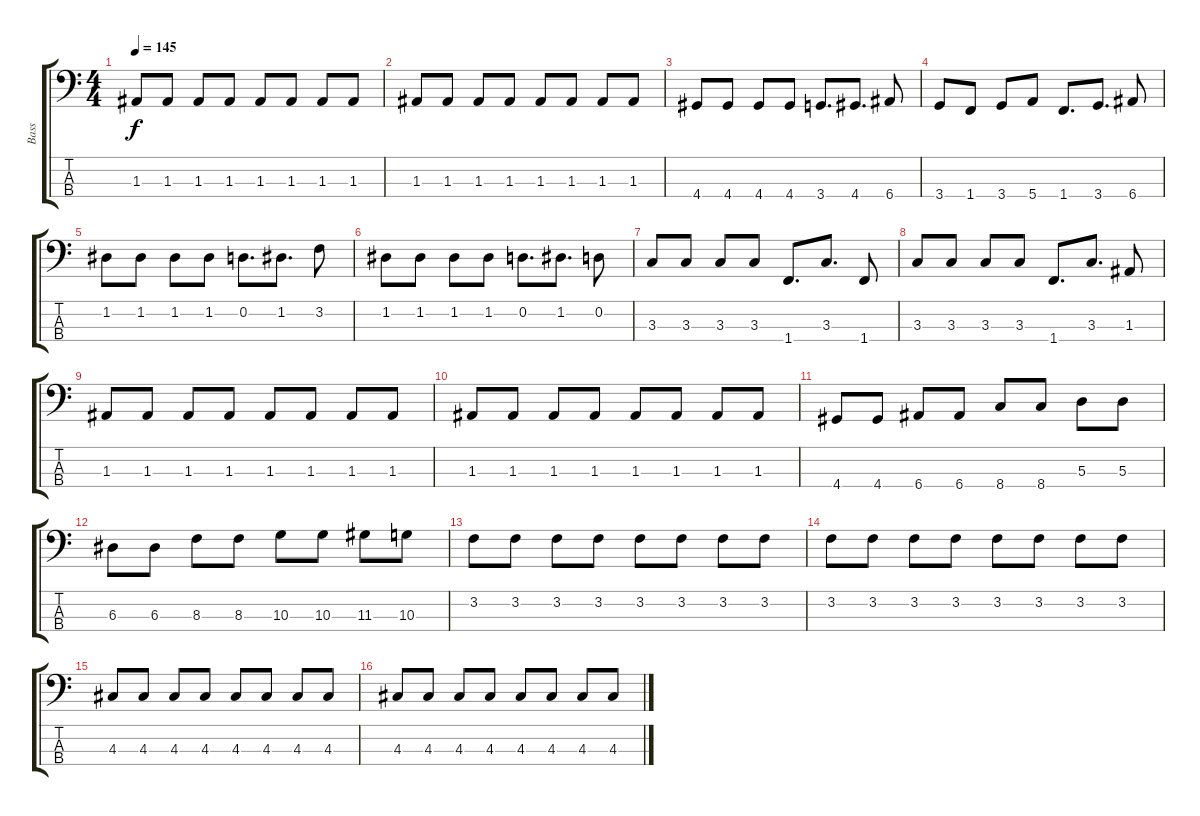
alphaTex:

\track ("Bass" "Bass") {instrument electricbassfinger}
\staff {score tabs}
\tuning (G2 D2 A1 E1) {hide}
\ts (4 4)
\tempo 145
\clef f4
\ks c
1.3.8{dy f} 1.3.8 1.3.8 1.3.8 1.3.8 1.3.8 1.3.8 1.3.8 |
1.3.8 1.3.8 1.3.8 1.3.8 1.3.8 1.3.8 1.3.8 1.3.8 |
4.4.8 4.4.8 4.4.8 4.4.8 3.4.8{d} 4.4.8{d} 6.4.8 |
3.4.8 1.4.8 3.4.8 5.4.8 1.4.8{d} 3.4.8{d} 6.4.8 |
1.2.8 1.2.8 1.2.8 1.2.8 0.2.8{d} 1.2.8{d} 3.2.8 |
1.2.8 1.2.8 1.2.8 1.2.8 0.2.8{d} 1.2.8{d} 0.2.8 |
3.3.8 3.3.8 3.3.8 3.3.8 1.4.8{d} 3.3.8{d} 1.4.8 |
3.3.8 3.3.8 3.3.8 3.3.8 1.4.8{d} 3.3.8{d} 1.3.8 |
1.3.8 1.3.8 1.3.8 1.3.8 1.3.8 1.3.8 1.3.8 1.3.8 |
1.3.8 1.3.8 1.3.8 1.3.8 1.3.8 1.3.8 1.3.8 1.3.8 |
4.4.8 4.4.8 6.4.8 6.4.8 8.4.8 8.4.8 5.3.8 5.3.8 |
6.3.8 6.3.8 8.3.8 8.3.8 10.3.8 10.3.8 11.3.8 10.3.8 |
3.2.8 3.2.8 3.2.8 3.2.8 3.2.8 3.2.8 3.2.8 3.2.8 |
3.2.8 3.2.8 3.2.8 3.2.8 3.2.8 3.2.8 3.2.8 3.2.8 |
4.3.8 4.3.8 4.3.8 4.3.8 4.3.8 4.3.8 4.3.8 4.3.8 |
4.3.8 4.3.8 4.3.8 4.3.8 4.3.8 4.3.8 4.3.8 4.3.8
